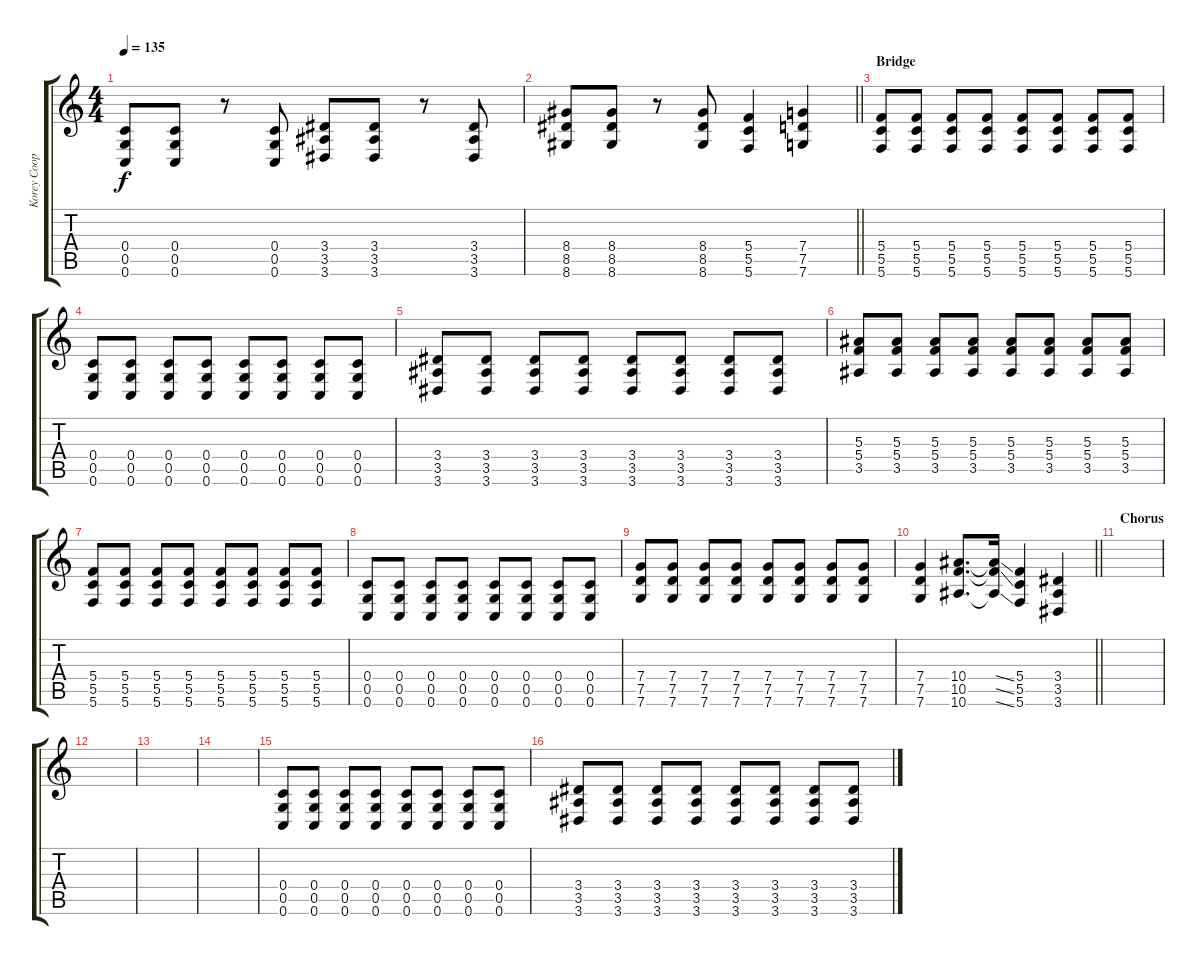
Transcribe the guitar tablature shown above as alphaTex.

\track ("Korey Cooper" "Korey Coop") {instrument distortionguitar}
\staff {score tabs}
\tuning (D4 A3 F3 C3 G2 C2) {hide}
\ts (4 4)
\tempo 135
\clef g2
\ks c
(0.4 0.5 0.6).8{dy f} (0.4 0.5 0.6).8 r.8 (0.4 0.5 0.6).8 (3.4 3.5 3.6).8 (3.4 3.5 3.6).8 r.8 (3.4 3.5 3.6).8 |
\barLineRight lightlight
(8.4 8.5 8.6).8 (8.4 8.5 8.6).8 r.8 (8.4 8.5 8.6).8 (5.4 5.5 5.6).4 (7.4 7.5 7.6).4 |
\section ("" "Bridge")
(5.4 5.5 5.6).8 (5.4 5.5 5.6).8 (5.4 5.5 5.6).8 (5.4 5.5 5.6).8 (5.4 5.5 5.6).8 (5.4 5.5 5.6).8 (5.4 5.5 5.6).8 (5.4 5.5 5.6).8 |
(0.4 0.5 0.6).8 (0.4 0.5 0.6).8 (0.4 0.5 0.6).8 (0.4 0.5 0.6).8 (0.4 0.5 0.6).8 (0.4 0.5 0.6).8 (0.4 0.5 0.6).8 (0.4 0.5 0.6).8 |
(3.4 3.5 3.6).8 (3.4 3.5 3.6).8 (3.4 3.5 3.6).8 (3.4 3.5 3.6).8 (3.4 3.5 3.6).8 (3.4 3.5 3.6).8 (3.4 3.5 3.6).8 (3.4 3.5 3.6).8 |
(5.3 5.4 3.5).8 (5.3 5.4 3.5).8 (5.3 5.4 3.5).8 (5.3 5.4 3.5).8 (5.3 5.4 3.5).8 (5.3 5.4 3.5).8 (5.3 5.4 3.5).8 (5.3 5.4 3.5).8 |
(5.4 5.5 5.6).8 (5.4 5.5 5.6).8 (5.4 5.5 5.6).8 (5.4 5.5 5.6).8 (5.4 5.5 5.6).8 (5.4 5.5 5.6).8 (5.4 5.5 5.6).8 (5.4 5.5 5.6).8 |
(0.4 0.5 0.6).8 (0.4 0.5 0.6).8 (0.4 0.5 0.6).8 (0.4 0.5 0.6).8 (0.4 0.5 0.6).8 (0.4 0.5 0.6).8 (0.4 0.5 0.6).8 (0.4 0.5 0.6).8 |
(7.4 7.5 7.6).8 (7.4 7.5 7.6).8 (7.4 7.5 7.6).8 (7.4 7.5 7.6).8 (7.4 7.5 7.6).8 (7.4 7.5 7.6).8 (7.4 7.5 7.6).8 (7.4 7.5 7.6).8 |
\barLineRight lightlight
(7.4 7.5 7.6).4 (10.4 10.5 10.6).8{d} (10.4{ss t} 10.5{ss t} 10.6{ss t}).16 (5.4 5.5 5.6).4 (3.4 3.5 3.6).4 |
\section ("" "Chorus")
|
|
|
|
(0.4 0.5 0.6).8 (0.4 0.5 0.6).8 (0.4 0.5 0.6).8 (0.4 0.5 0.6).8 (0.4 0.5 0.6).8 (0.4 0.5 0.6).8 (0.4 0.5 0.6).8 (0.4 0.5 0.6).8 |
(3.4 3.5 3.6).8 (3.4 3.5 3.6).8 (3.4 3.5 3.6).8 (3.4 3.5 3.6).8 (3.4 3.5 3.6).8 (3.4 3.5 3.6).8 (3.4 3.5 3.6).8 (3.4{ss} 3.5{ss} 3.6{ss}).8
